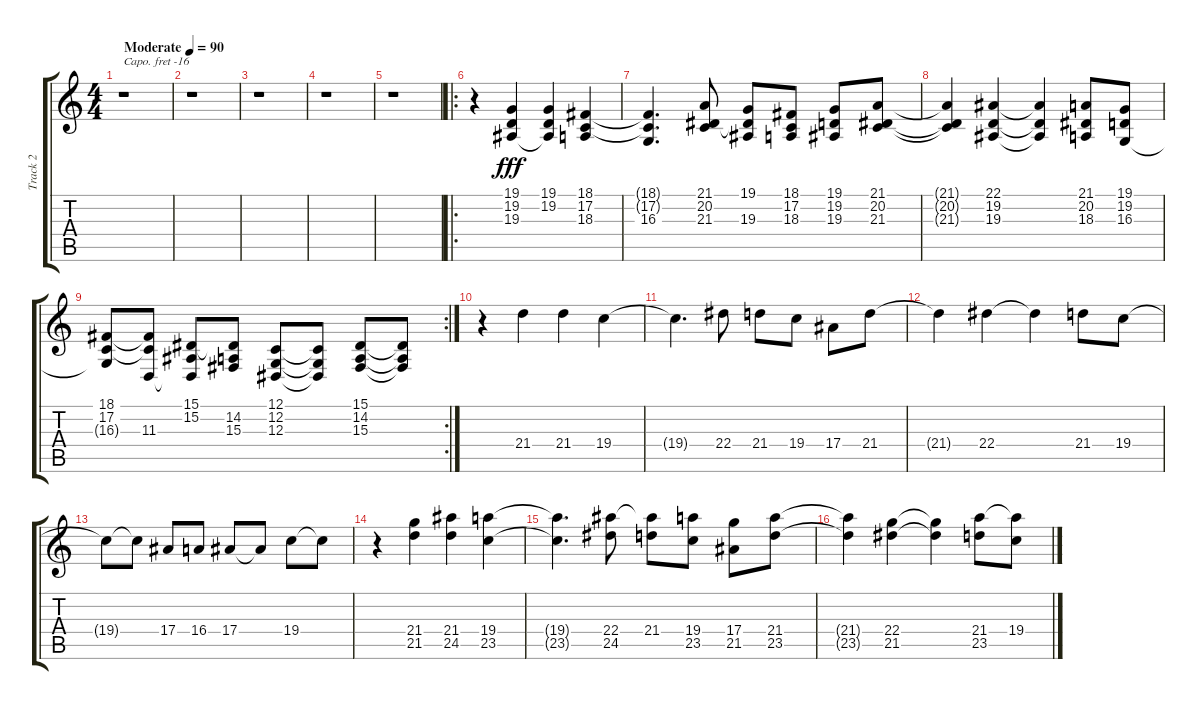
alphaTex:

\track ("Track 2" "Track 2") {instrument fx7echoes}
\staff {score tabs}
\capo -16
\tuning (E4 B3 G3 A4 D5 E2) {hide}
\ts (4 4)
\tempo (90 "Moderate")
\clef g2
\ks c
r.1{dy fff instrument fx7echoes} |
r.1 |
r.1 |
r.1 |
r.1 |
\ro
r.4 (19.1 19.2 19.3).4 (19.1 19.2 19.3{t}).4 (18.1 17.2 18.3).4 |
(18.1{t} 17.2{t} 16.3).4{d} (21.1 20.2 21.3).8 (19.1 20.2{t} 19.3).8 (18.1 17.2 18.3).8 (19.1 19.2 19.3).8 (21.1 20.2 21.3).8 |
(21.1{t} 20.2{t} 21.3{t}).4 (22.1 19.2 19.3).4 (22.1{t} 19.2{t} 19.3{t}).4 (21.1 20.2 18.3).8 (19.1 19.2 16.3).8 |
\rc 2
(18.1 17.2 16.3{t}).8 (18.1{t} 17.2{t} 11.3).8 (15.1 15.2 11.3{t}).8 (15.1{t} 14.2 15.3).8 (12.1 12.2 12.3).8 (12.1{t} 12.2{t} 12.3{t}).8 (15.1 14.2 15.3).8 (15.1{t} 14.2{t} 15.3{t}).8 |
r.4 21.4.4 21.4.4 19.4.4 |
19.4{t}.4{d} 22.4.8 21.4.8 19.4.8 17.4.8 21.4.8 |
21.4{t}.4 22.4.4 22.4{t}.4 21.4.8 19.4.8 |
19.4{t}.8 19.4{t}.8 17.4.8 16.4.8 17.4.8 17.4{t}.8 19.4.8 19.4{t}.8 |
r.4 (21.4 21.5).4 (21.4 24.5).4 (19.4 23.5).4 |
(19.4{t} 23.5{t}).4{d} (22.4 24.5).8 (21.4 24.5{t}).8 (19.4 23.5).8 (17.4 21.5).8 (21.4 23.5).8 |
(21.4{t} 23.5{t}).4 (22.4 21.5).4 (22.4{t} 21.5{t}).4 (21.4 23.5).8 (19.4 23.5{t}).8
